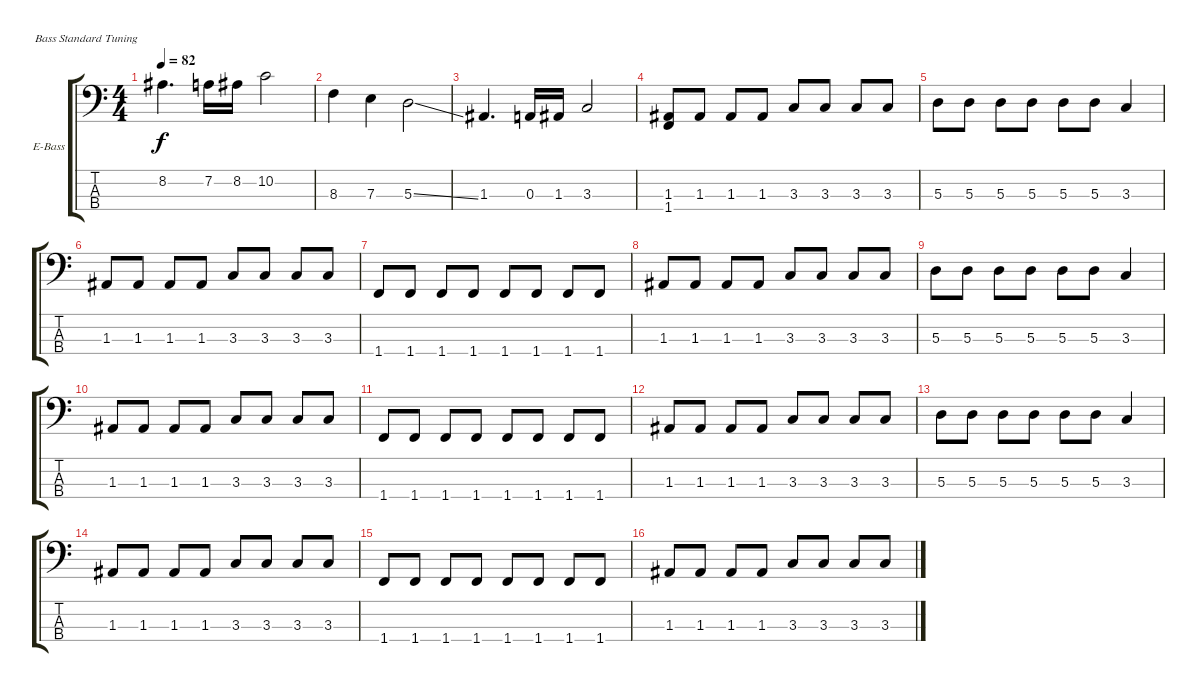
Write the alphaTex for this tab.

\bracketExtendMode groupsimilarinstruments
\firstSystemTrackNameOrientation horizontal
\otherSystemsTrackNameOrientation horizontal
\track ("BASS" "E-Bass") {instrument electricbassfinger}
\staff {score tabs}
\tuning (G2 D2 A1 E1)
\ts (4 4)
\tempo 82
\clef f4
\ks c
8.2.4{d dy f} 7.2.16 8.2.16 10.2.2 |
8.3.4 7.3.4 5.3{ss}.2 |
1.3.4{d} 0.3.16 1.3.16 3.3.2 |
(1.3 1.4).8 1.3.8 1.3.8 1.3.8 3.3.8 3.3.8 3.3.8 3.3.8 |
5.3.8 5.3.8 5.3.8 5.3.8 5.3.8 5.3.8 3.3.4 |
1.3.8 1.3.8 1.3.8 1.3.8 3.3.8 3.3.8 3.3.8 3.3.8 |
1.4.8 1.4.8 1.4.8 1.4.8 1.4.8 1.4.8 1.4.8 1.4.8 |
1.3.8 1.3.8 1.3.8 1.3.8 3.3.8 3.3.8 3.3.8 3.3.8 |
5.3.8 5.3.8 5.3.8 5.3.8 5.3.8 5.3.8 3.3.4 |
1.3.8 1.3.8 1.3.8 1.3.8 3.3.8 3.3.8 3.3.8 3.3.8 |
1.4.8 1.4.8 1.4.8 1.4.8 1.4.8 1.4.8 1.4.8 1.4.8 |
1.3.8 1.3.8 1.3.8 1.3.8 3.3.8 3.3.8 3.3.8 3.3.8 |
5.3.8 5.3.8 5.3.8 5.3.8 5.3.8 5.3.8 3.3.4 |
1.3.8 1.3.8 1.3.8 1.3.8 3.3.8 3.3.8 3.3.8 3.3.8 |
1.4.8 1.4.8 1.4.8 1.4.8 1.4.8 1.4.8 1.4.8 1.4.8 |
1.3.8 1.3.8 1.3.8 1.3.8 3.3.8 3.3.8 3.3.8 3.3.8
